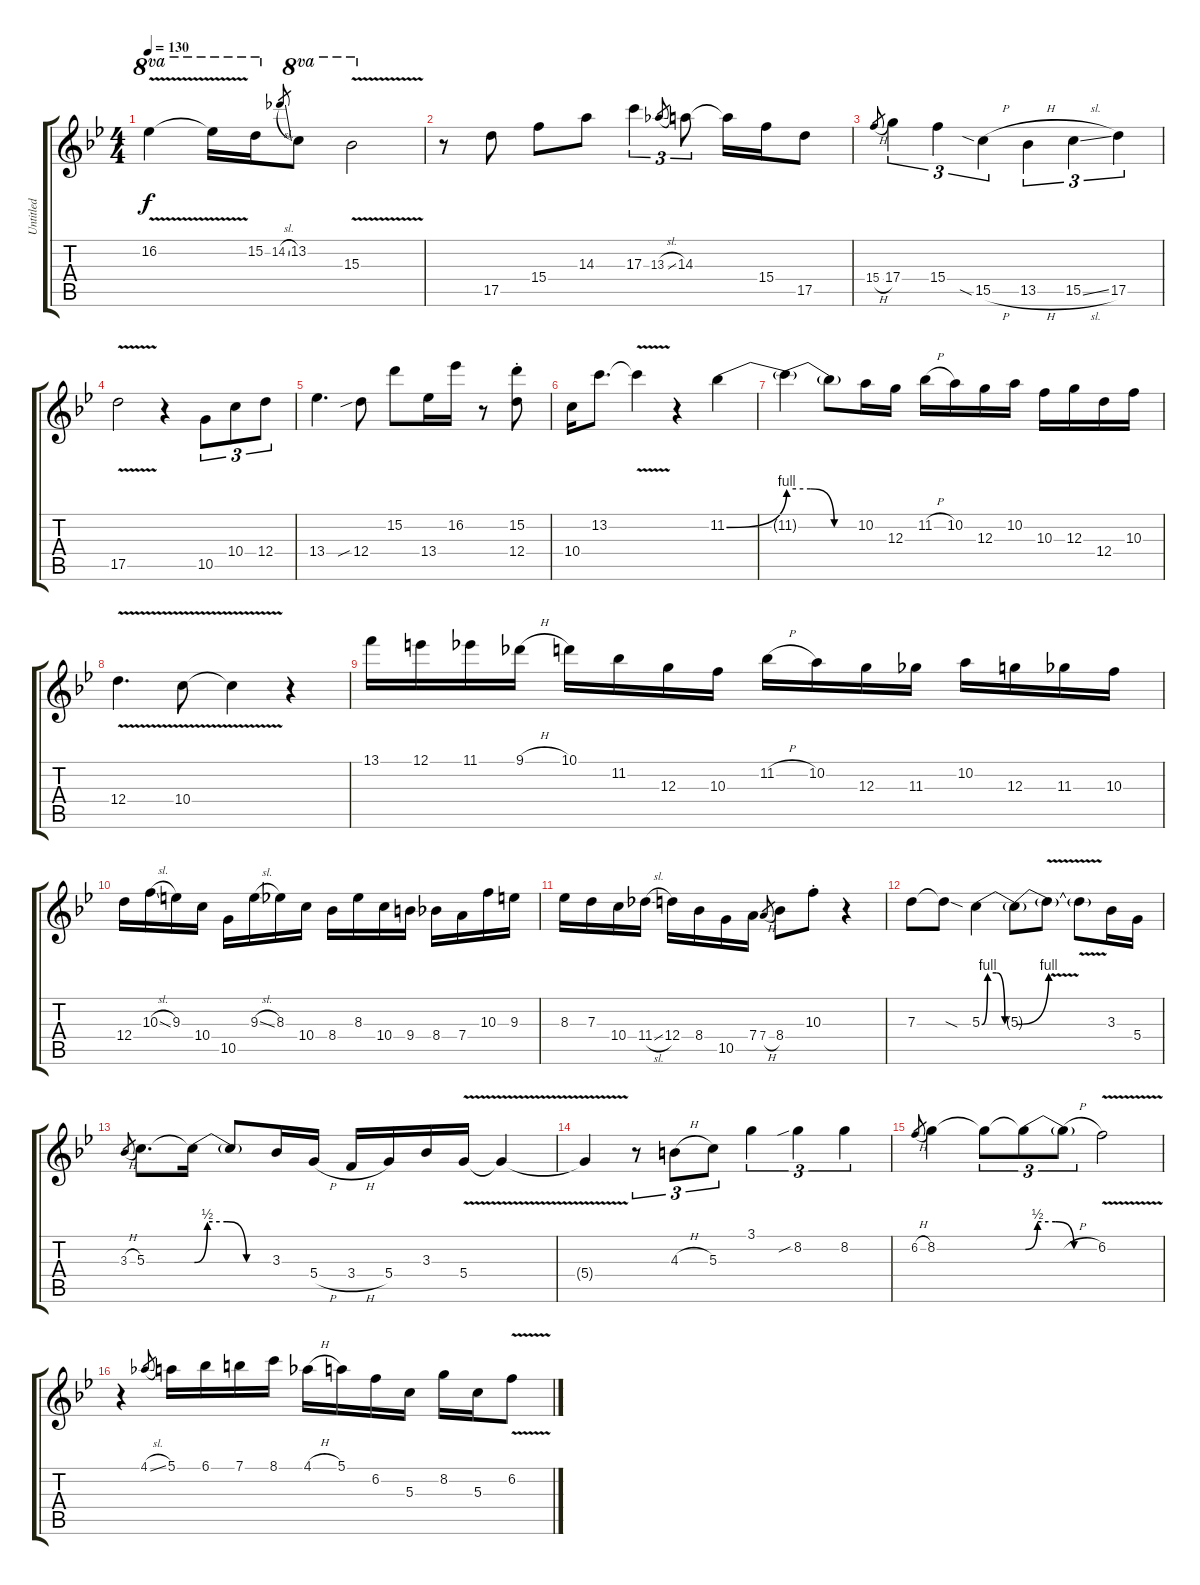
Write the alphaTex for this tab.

\track ("Untitled" "Untitled") {instrument overdrivenguitar}
\staff {score tabs}
\tuning (E4 B3 G3 D3 A2 E2) {hide}
\ts (4 4)
\tempo 130
\clef g2
\ks bb
16.2{v}.4{ot 8va dy f} 16.2{t}.16{ot 8va} 15.2.16{ot 8va} 14.2{sl}.8{gr} 13.2.8{ot 8va} 15.3{v}.2{ot 8va} |
r.8 17.5.8 15.4.8 14.3.8 17.3.4{tu (3 2)} 13.3{sl}.8{gr} 14.3.8{tu (3 2)} 14.3{t}.16 15.4.16 17.5.8 |
15.4{h}.8{gr} 17.4.4{tu (3 2)} 15.4.4{tu (3 2)} 15.5{sia h}.4{tu (3 2)} 13.5{h}.4{tu (3 2)} 15.5{sl}.4{tu (3 2)} 17.5.4{tu (3 2)} |
17.5{v}.2 r.4 10.5.8{tu (3 2)} 10.4.8{tu (3 2)} 12.4.8{tu (3 2)} |
13.4.4{d} 12.4{sib}.8 15.2.8 13.4.16 16.2.16 r.8 (15.2{st} 12.4{st}).8 |
10.4.16 13.2.8{d} 13.2{v t}.4 r.4 11.2{be (bend 0 0 60 4)}.4 |
11.2{be (custom 0 4 20 4 40 0 60 0) t}.4 11.2{t}.8 10.2.16 12.3.16 11.2{h}.16 10.2.16 12.3.16 10.2.16 10.3.16 12.3.16 12.4.16 10.3.16 |
12.4{v}.4{d} 10.4{v}.8 10.4{v t}.4 r.4 |
13.1.16 12.1.16 11.1.16 9.1{h}.16 10.1.16 11.2.16 12.3.16 10.3.16 11.2{h}.16 10.2.16 12.3.16 11.3.16 10.2.16 12.3.16 11.3.16 10.3.16 |
12.4.16 10.3{sl}.16 9.3.16 10.4.16 10.5.16 9.3{sl}.16 8.3.16 10.4.16 8.4.16 8.3.16 10.4.16 9.4.16 8.4.16 7.4.16 10.3.16 9.3.16 |
8.3.16 7.3.16 10.4.16 11.4{sl}.16 12.4.16 8.4.16 10.5.16 7.4.16 7.4{h}.8{gr} 8.4.8 10.3{st}.8 r.4 |
7.3.8 7.3{sod t}.8 5.3{be (custom 0 0 10 4 25 4 40 0 60 0)}.4 5.3{be (bend 0 0 60 4) t}.8 5.3{v t}.8 5.3{t}.8 3.3.16 5.4.16 |
3.3{h}.8{gr} 5.3.8{d} 5.3{be (custom 0 0 10 2 25 2 40 0 60 0) t}.16 5.3{t}.8 3.3.16 5.4{h}.16 3.4{h}.16 5.4.16 3.3.16 5.4{v}.16 5.4{v t}.4 |
5.4{v t}.4 r.8{tu (3 2)} 4.3{h}.8{tu (3 2)} 5.3.8{tu (3 2)} 3.1.4{tu (3 2)} 8.2{sib}.4{tu (3 2)} 8.2.4{tu (3 2)} |
6.2{h}.8{gr} 8.2.4 8.2{t}.8{tu (3 2)} 8.2{be (custom 0 0 10 2 25 2 40 0 60 0) t}.8{tu (3 2)} 8.2{h t}.8{tu (3 2)} 6.2{v}.2 |
r.4 4.1{sl}.8{gr} 5.1.16 6.1.16 7.1.16 8.1.16 4.1{h}.16 5.1.16 6.2.16 5.3.16 8.2.16 5.3.16 6.2{v}.8
